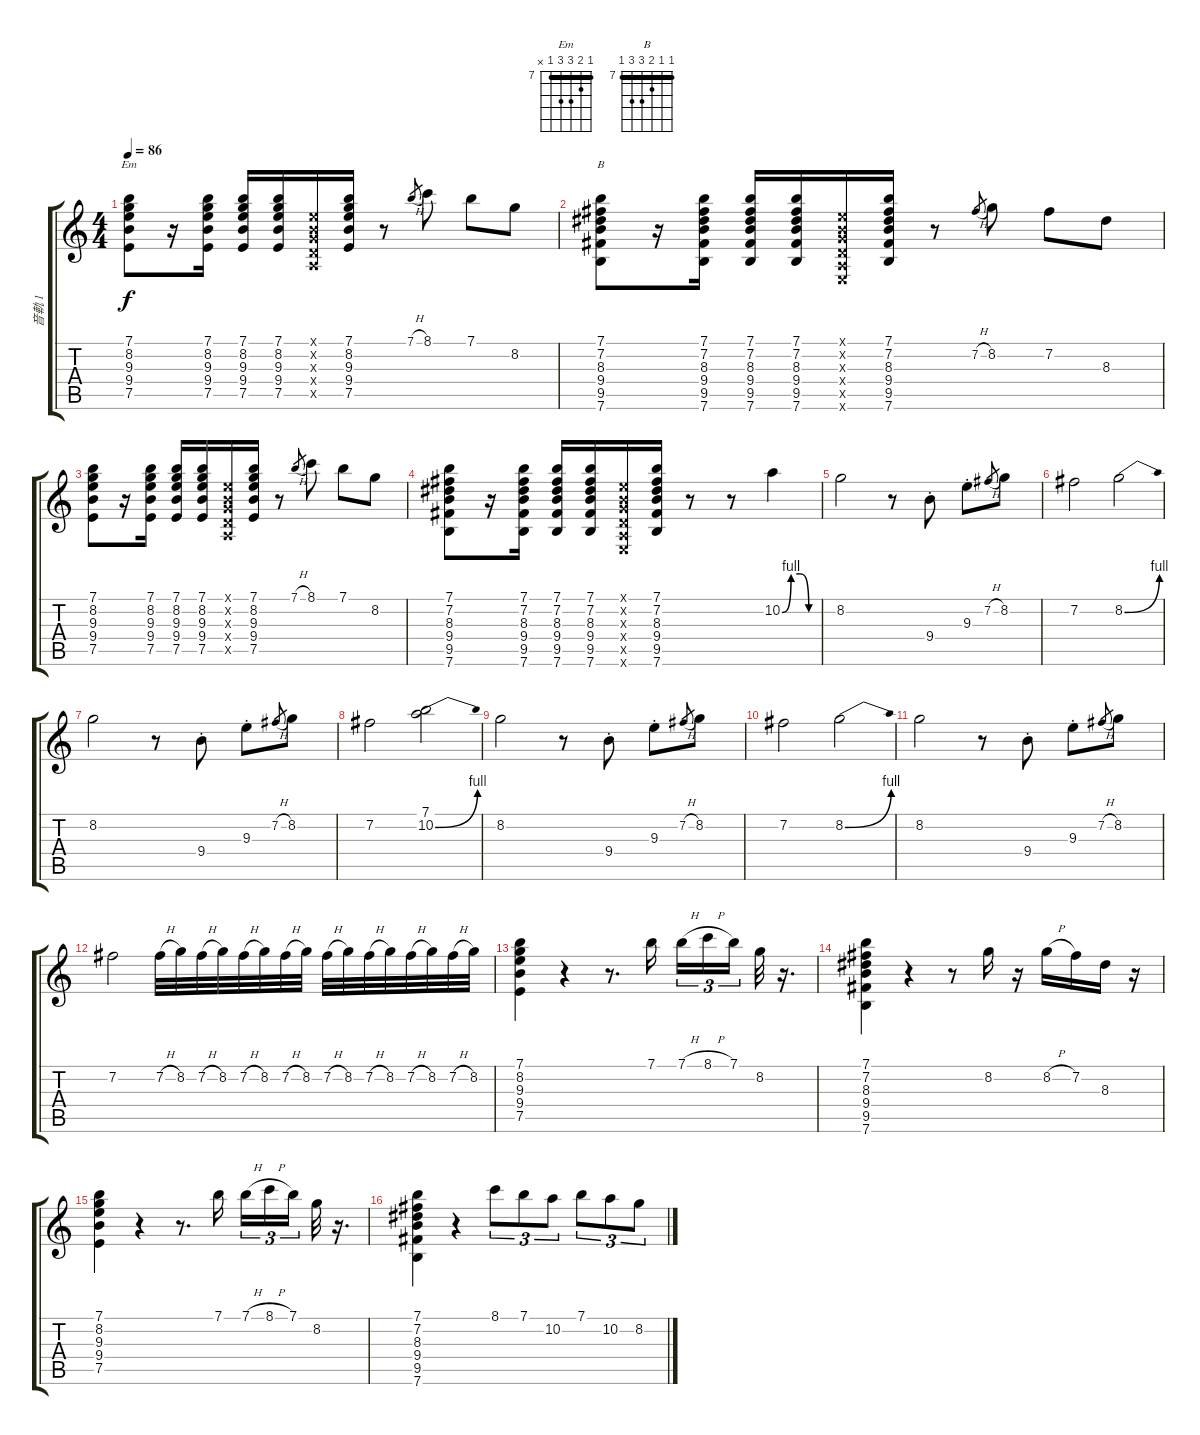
\track ("音軌 1" "音軌 1") {instrument acousticguitarsteel}
\staff {score tabs}
\tuning (E4 B3 G3 D3 A2 E2) {hide}
\chord ("Em" 7 8 9 9 7 x) {firstfret 7 barre 7}
\chord ("B" 7 7 8 9 9 7) {firstfret 7 barre 7}
\ts (4 4)
\tempo 86
\clef g2
\ks c
(7.1 8.2 9.3 9.4 7.5).8{ch "Em" dy f instrument acousticguitarsteel} r.16 (7.1 8.2 9.3 9.4 7.5).16 (7.1 8.2 9.3 9.4 7.5).16 (7.1 8.2 9.3 9.4 7.5).16 (0.1{x} 0.2{x} 0.3{x} 0.4{x} 0.5{x}).16 (7.1 8.2 9.3 9.4 7.5).16 r.8 7.1{h}.8{gr} 8.1.8 7.1.8 8.2.8 |
(7.1 7.2 8.3 9.4 9.5 7.6).8{ch "B"} r.16 (7.1 7.2 8.3 9.4 9.5 7.6).16 (7.1 7.2 8.3 9.4 9.5 7.6).16 (7.1 7.2 8.3 9.4 9.5 7.6).16 (0.1{x} 0.2{x} 0.3{x} 0.4{x} 0.5{x} 0.6{x}).16 (7.1 7.2 8.3 9.4 9.5 7.6).16 r.8 7.2{h}.8{gr} 8.2.8 7.2.8 8.3.8 |
(7.1 8.2 9.3 9.4 7.5).8 r.16 (7.1 8.2 9.3 9.4 7.5).16 (7.1 8.2 9.3 9.4 7.5).16 (7.1 8.2 9.3 9.4 7.5).16 (0.1{x} 0.2{x} 0.3{x} 0.4{x} 0.5{x}).16 (7.1 8.2 9.3 9.4 7.5).16 r.8 7.1{h}.8{gr} 8.1.8 7.1.8 8.2.8 |
(7.1 7.2 8.3 9.4 9.5 7.6).8 r.16 (7.1 7.2 8.3 9.4 9.5 7.6).16 (7.1 7.2 8.3 9.4 9.5 7.6).16 (7.1 7.2 8.3 9.4 9.5 7.6).16 (0.1{x} 0.2{x} 0.3{x} 0.4{x} 0.5{x} 0.6{x}).16 (7.1 7.2 8.3 9.4 9.5 7.6).16 r.8 r.8 10.2{be (custom 0 0 15 4 30 4 45 0 60 0)}.4{instrument overdrivenguitar} |
8.2.2 r.8 9.4{st}.8 9.3{st}.8 7.2{h}.8{gr} 8.2.8 |
7.2.2 8.2{be (bend 0 0 60 4)}.2 |
8.2.2 r.8 9.4{st}.8 9.3{st}.8 7.2{h}.8{gr} 8.2.8 |
7.2.2 (7.1 10.2{be (bend 0 0 60 4)}).2 |
8.2.2 r.8 9.4{st}.8 9.3{st}.8 7.2{h}.8{gr} 8.2.8 |
7.2.2 8.2{be (bend 0 0 60 4)}.2 |
8.2.2 r.8 9.4{st}.8 9.3{st}.8 7.2{h}.8{gr} 8.2.8 |
7.2.2 7.2{h}.32 8.2.32 7.2{h}.32 8.2.32 7.2{h}.32 8.2.32 7.2{h}.32 8.2.32 7.2{h}.32 8.2.32 7.2{h}.32 8.2.32 7.2{h}.32 8.2.32 7.2{h}.32 8.2.32 |
(7.1 8.2 9.3 9.4 7.5).4{instrument electricguitarjazz} r.4 r.8{d} 7.1.16 7.1{h}.16{tu (3 2)} 8.1{h}.16{tu (3 2)} 7.1.16{tu (3 2) beam splitsecondary} 8.2.32 r.16{d} |
(7.1 7.2 8.3 9.4 9.5 7.6).4 r.4 r.8 8.2.16 r.16 8.2{h}.16 7.2.16 8.3.16 r.16 |
(7.1 8.2 9.3 9.4 7.5).4{instrument electricguitarjazz} r.4 r.8{d} 7.1.16 7.1{h}.16{tu (3 2)} 8.1{h}.16{tu (3 2)} 7.1.16{tu (3 2) beam splitsecondary} 8.2.32 r.16{d} |
(7.1 7.2 8.3 9.4 9.5 7.6).4 r.4 8.1.8{tu (3 2)} 7.1.8{tu (3 2)} 10.2.8{tu (3 2)} 7.1.8{tu (3 2)} 10.2.8{tu (3 2)} 8.2.8{tu (3 2)}
